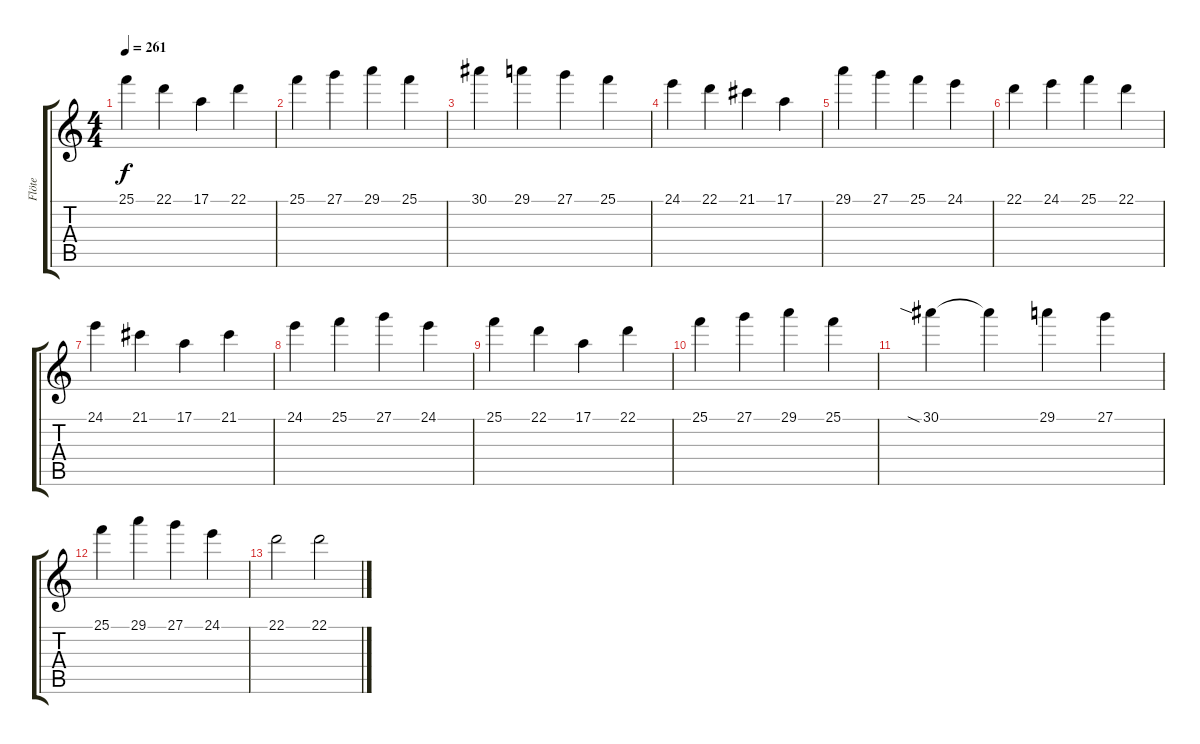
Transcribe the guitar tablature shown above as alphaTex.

\track ("Flöte" "Flöte") {instrument flute}
\staff {score tabs}
\tuning (E4 B3 G3 D3 A2 E2) {hide}
\ts (4 4)
\tempo 261
\clef g2
\ks c
25.1.4{dy f} 22.1.4 17.1.4 22.1.4 |
25.1.4 27.1.4 29.1.4 25.1.4 |
30.1.4 29.1.4 27.1.4 25.1.4 |
24.1.4 22.1.4 21.1.4 17.1.4 |
29.1.4 27.1.4 25.1.4 24.1.4 |
22.1.4 24.1.4 25.1.4 22.1.4 |
24.1.4 21.1.4 17.1.4 21.1.4 |
24.1.4 25.1.4 27.1.4 24.1.4 |
25.1.4 22.1.4 17.1.4 22.1.4 |
25.1.4 27.1.4 29.1.4 25.1.4 |
30.1{sia}.4 30.1{t}.4 29.1.4 27.1.4 |
25.1.4 29.1.4 27.1.4 24.1.4 |
22.1.2 22.1.2
